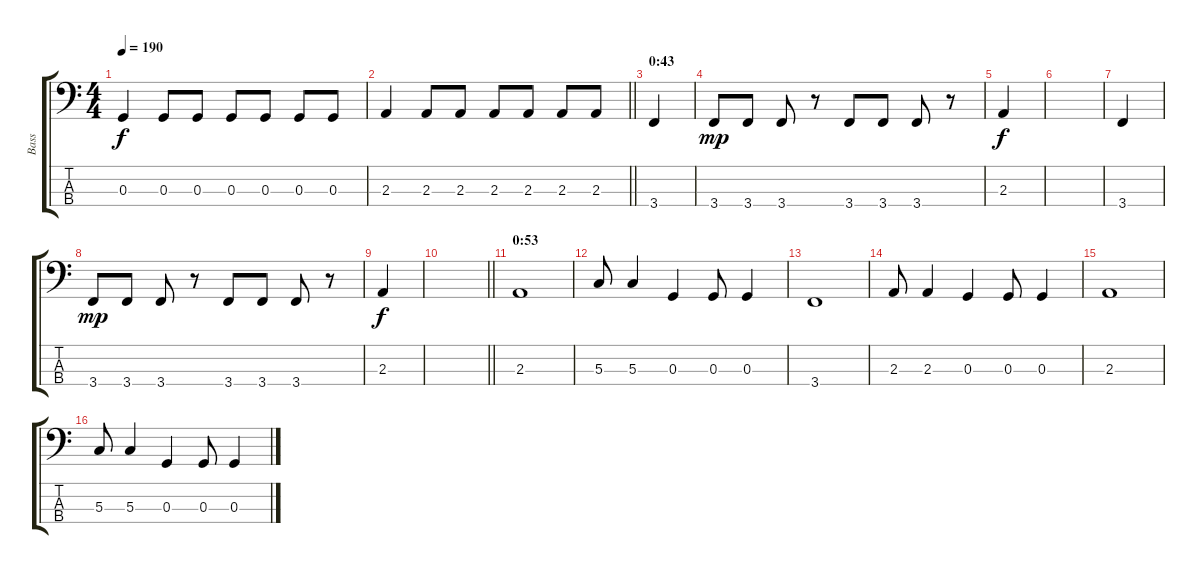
\track ("Bass" "Bass") {instrument electricbassfinger}
\staff {score tabs}
\tuning (F2 C2 G1 D1) {hide}
\ts (4 4)
\tempo 190
\clef f4
\ks c
0.3.4{dy f} 0.3.8 0.3.8 0.3.8 0.3.8 0.3.8 0.3.8 |
\barLineRight lightlight
2.3.4 2.3.8 2.3.8 2.3.8 2.3.8 2.3.8 2.3.8 |
\section ("" "0:43")
3.4.4 |
3.4.8{dy mp} 3.4.8 3.4.8 r.8 3.4.8 3.4.8 3.4.8 r.8 |
2.3.4{dy f} |
|
3.4.4 |
3.4.8{dy mp} 3.4.8 3.4.8 r.8 3.4.8 3.4.8 3.4.8 r.8 |
2.3.4{dy f} |
\barLineRight lightlight
|
\section ("" "0:53")
2.3.1 |
5.3.8 5.3.4 0.3.4 0.3.8 0.3.4 |
3.4.1 |
2.3.8 2.3.4 0.3.4 0.3.8 0.3.4 |
2.3.1 |
5.3.8 5.3.4 0.3.4 0.3.8 0.3.4
